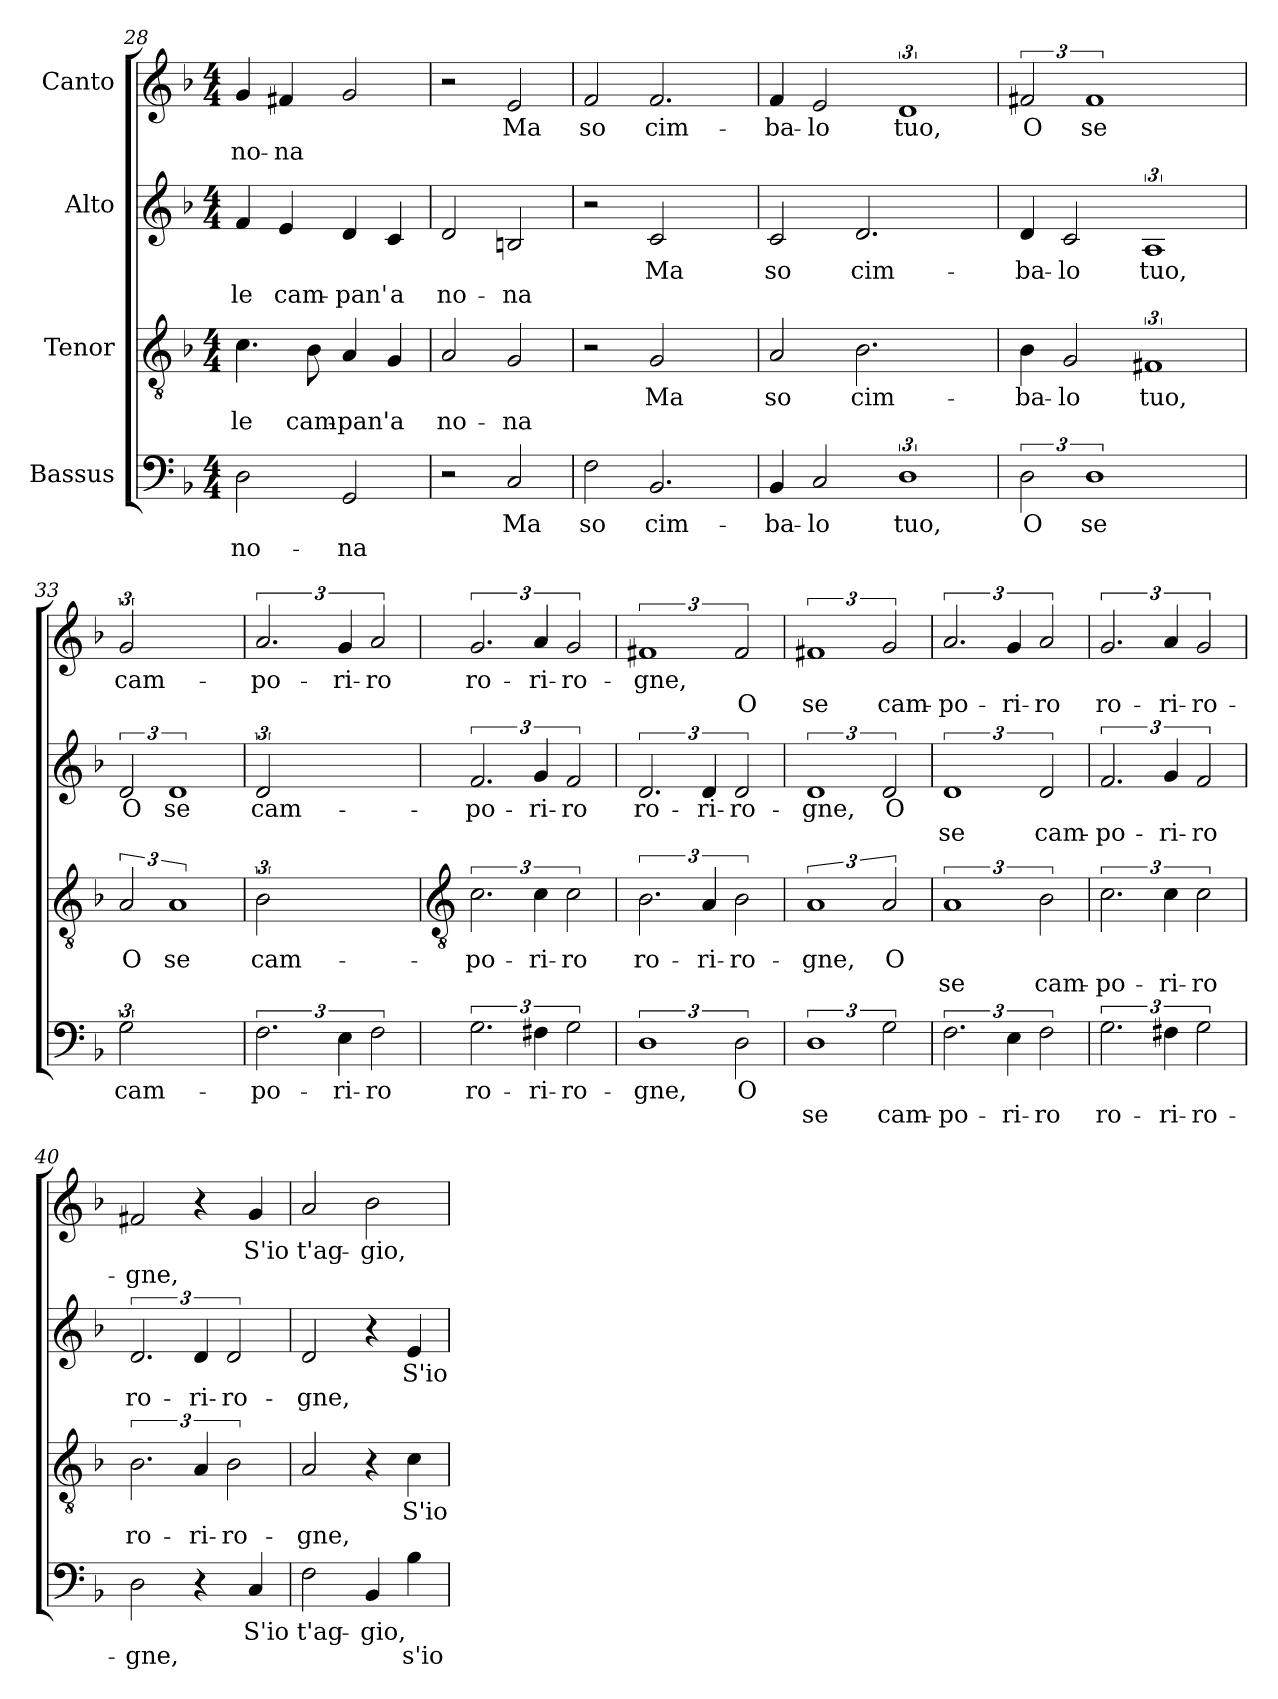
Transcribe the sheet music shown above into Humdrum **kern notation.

**kern	**text	**text	**kern	**text	**text	**kern	**text	**text	**kern	**text	**text
*part4	*part4	*part4	*part3	*part3	*part3	*part2	*part2	*part2	*part1	*part1	*part1
*staff4	*staff4	*staff4	*staff3	*staff3	*staff3	*staff2	*staff2	*staff2	*staff1	*staff1	*staff1
*I"Bassus	*	*	*I"Tenor	*	*	*I"Alto	*	*	*I"Canto	*	*
!!LO:LB:g=z
*clefF4	*	*	*clefGv2	*	*	*clefG2	*	*	*clefG2	*	*
*k[b-]	*	*	*k[b-]	*	*	*k[b-]	*	*	*k[b-]	*	*
*F:	*	*	*F:	*	*	*F:	*	*	*F:	*	*
*M4/4	*	*	*M4/4	*	*	*M4/4	*	*	*M4/4	*	*
=28	=28	=28	=28	=28	=28	=28	=28	=28	=28	=28	=28
!	!	!LO:LY:b	!	!	!LO:LY:b	!	!	!LO:LY:b	!	!	!LO:LY:b
2D	.	no-	4.c	.	le	4f	.	le	4g	.	no-
!	!	!	!	!	!	!	!	!LO:LY:b	!	!	!LO:LY:b
.	.	.	.	.	.	4e	.	cam-	4f#X	.	-na
!	!	!	!	!	!LO:LY:b	!	!	!	!	!	!
.	.	.	8B-	.	cam-	.	.	.	.	.	.
!	!	!LO:LY:b	!	!	!LO:LY:b	!	!	!LO:LY:b	!	!	!
2GG	.	-na	4A	.	-pan'	4d	.	-pan'	2g	.	.
!	!	!	!	!	!LO:LY:b	!	!	!LO:LY:b	!	!	!
.	.	.	4G	.	a	4c	.	a	.	.	.
=29	=29	=29	=29	=29	=29	=29	=29	=29	=29	=29	=29
!	!	!	!	!	!LO:LY:b	!	!	!LO:LY:b	!	!	!
2r	.	.	2A	.	no-	2d	.	no-	2r	.	.
!	!LO:LY:b	!	!	!	!LO:LY:b	!	!	!LO:LY:b	!	!LO:LY:b	!
2C	Ma	.	2G	.	-na	2Bn	.	-na	2e	Ma	.
=30	=30	=30	=30	=30	=30	=30	=30	=30	=30	=30	=30
!	!LO:LY:b	!	!	!	!	!	!	!	!	!LO:LY:b	!
2F	so	.	2r	.	.	2r	.	.	2f	so	.
!	!LO:LY:b	!	!	!LO:LY:b	!	!	!LO:LY:b	!	!	!LO:LY:b	!
2.BB-	cim-	.	2G	Ma	.	2c	Ma	.	2.f	cim-	.
.	.	.	4ryy	.	.	4ryy	.	.	.	.	.
=31	=31	=31	=31	=31	=31	=31	=31	=31	=31	=31	=31
!	!LO:LY:b	!	!	!LO:LY:b	!	!	!LO:LY:b	!	!	!LO:LY:b	!
4BB-	-ba-	.	2A	so	.	2c	so	.	4f	-ba-	.
!	!LO:LY:b	!	!	!	!	!	!	!	!	!LO:LY:b	!
2C	-lo	.	.	.	.	.	.	.	2e	-lo	.
!	!	!	!	!LO:LY:b	!	!	!LO:LY:b	!	!	!	!
.	.	.	2.B-	cim-	.	2.d	cim-	.	.	.	.
!	!LO:LY:b	!	!	!	!	!	!	!	!	!LO:LY:b	!
3%2D	tuo,	.	.	.	.	.	.	.	3%2d	tuo,	.
.	.	.	6ryy	.	.	6ryy	.	.	.	.	.
=32	=32	=32	=32	=32	=32	=32	=32	=32	=32	=32	=32
!	!LO:LY:b	!	!	!LO:LY:b	!	!	!LO:LY:b	!	!	!LO:LY:b	!
3D	O	.	4B-	-ba-	.	4d	-ba-	.	3f#X	O	.
!	!	!	!	!LO:LY:b	!	!	!LO:LY:b	!	!	!	!
.	.	.	2G	-lo	.	2c	-lo	.	.	.	.
!	!LO:LY:b	!	!	!	!	!	!	!	!	!LO:LY:b	!
3%2D	se	.	.	.	.	.	.	.	3%2f#	se	.
!	!	!	!	!LO:LY:b	!	!	!LO:LY:b	!	!	!	!
.	.	.	3%2F#X	tuo,	.	3%2A	tuo,	.	.	.	.
12%5ryy	.	.	.	.	.	.	.	.	12%5ryy	.	.
=33	=33	=33	=33	=33	=33	=33	=33	=33	=33	=33	=33
!	!LO:LY:b	!	!	!LO:LY:b	!	!	!LO:LY:b	!	!	!LO:LY:b	!
3G	cam-	.	3A	O	.	3d	O	.	3g	cam-	.
!	!	!	!	!LO:LY:b	!	!	!LO:LY:b	!	!	!	!
3%2ryy	.	.	3%2A	se	.	3%2d	se	.	3%2ryy	.	.
!!LO:LB:g=z
=34	=34	=34	=34	=34	=34	=34	=34	=34	=34	=34	=34
!	!LO:LY:b	!	!	!LO:LY:b	!	!	!LO:LY:b	!	!	!LO:LY:b	!
3.F	-po-	.	3B-	cam-	.	3d	cam-	.	3.a	-po-	.
.	.	.	3%2ryy	.	.	3%2ryy	.	.	.	.	.
!	!LO:LY:b	!	!	!	!	!	!	!	!	!LO:LY:b	!
6E	-ri-	.	.	.	.	.	.	.	6g	-ri-	.
!	!LO:LY:b	!	!	!	!	!	!	!	!	!LO:LY:b	!
3F	-ro	.	.	.	.	.	.	.	3a	-ro	.
!!LO:LB:g=z
=35	=35	=35	=35	=35	=35	=35	=35	=35	=35	=35	=35
*	*	*	*clefGv2	*	*	*	*	*	*	*	*
!	!LO:LY:b	!	!	!LO:LY:b	!	!	!LO:LY:b	!	!	!LO:LY:b	!
3.G	ro-	.	3.c	-po-	.	3.f	-po-	.	3.g	ro-	.
!	!LO:LY:b	!	!	!LO:LY:b	!	!	!LO:LY:b	!	!	!LO:LY:b	!
6F#X	-ri-	.	6c	-ri-	.	6g	-ri-	.	6a	-ri-	.
!	!LO:LY:b	!	!	!LO:LY:b	!	!	!LO:LY:b	!	!	!LO:LY:b	!
3G	-ro-	.	3c	-ro	.	3f	-ro	.	3g	-ro-	.
=36	=36	=36	=36	=36	=36	=36	=36	=36	=36	=36	=36
!	!LO:LY:b	!	!	!LO:LY:b	!	!	!LO:LY:b	!	!	!LO:LY:b	!
3%2D	-gne,	.	3.B-	ro-	.	3.d	ro-	.	3%2f#X	-gne,	.
!	!	!	!	!LO:LY:b	!	!	!LO:LY:b	!	!	!	!
.	.	.	6A	-ri-	.	6d	-ri-	.	.	.	.
!	!LO:LY:b	!	!	!LO:LY:b	!	!	!LO:LY:b	!	!	!	!LO:LY:b
3D	O	.	3B-	-ro-	.	3d	-ro-	.	3f#	.	O
=37	=37	=37	=37	=37	=37	=37	=37	=37	=37	=37	=37
!	!	!LO:LY:b	!	!LO:LY:b	!	!	!LO:LY:b	!	!	!	!LO:LY:b
3%2D	.	se	3%2A	-gne,	.	3%2d	-gne,	.	3%2f#	.	se
!	!	!LO:LY:b	!	!LO:LY:b	!	!	!LO:LY:b	!	!	!	!LO:LY:b
3G	.	cam-	3A	O	.	3d	O	.	3g	.	cam-
=38	=38	=38	=38	=38	=38	=38	=38	=38	=38	=38	=38
!	!	!LO:LY:b	!	!	!LO:LY:b	!	!	!LO:LY:b	!	!	!LO:LY:b
3.F	.	-po-	3%2A	.	se	3%2d	.	se	3.a	.	-po-
!	!	!LO:LY:b	!	!	!	!	!	!	!	!	!LO:LY:b
6E	.	-ri-	.	.	.	.	.	.	6g	.	-ri-
!	!	!LO:LY:b	!	!	!LO:LY:b	!	!	!LO:LY:b	!	!	!LO:LY:b
3F	.	-ro	3B-	.	cam-	3d	.	cam-	3a	.	-ro
=39	=39	=39	=39	=39	=39	=39	=39	=39	=39	=39	=39
!	!	!LO:LY:b	!	!	!LO:LY:b	!	!	!LO:LY:b	!	!	!LO:LY:b
3.G	.	ro-	3.c	.	-po-	3.f	.	-po-	3.g	.	ro-
!	!	!LO:LY:b	!	!	!LO:LY:b	!	!	!LO:LY:b	!	!	!LO:LY:b
6F#X	.	-ri-	6c	.	-ri-	6g	.	-ri-	6a	.	-ri-
!	!	!LO:LY:b	!	!	!LO:LY:b	!	!	!LO:LY:b	!	!	!LO:LY:b
3G	.	-ro-	3c	.	-ro	3f	.	-ro	3g	.	-ro-
=40	=40	=40	=40	=40	=40	=40	=40	=40	=40	=40	=40
!	!	!LO:LY:b	!	!	!LO:LY:b	!	!	!LO:LY:b	!	!	!LO:LY:b
2D	.	-gne,	3.B-	.	ro-	3.d	.	ro-	2f#X	.	-gne,
!	!	!	!	!	!LO:LY:b	!	!	!LO:LY:b	!	!	!
4r	.	.	6A	.	-ri-	6d	.	-ri-	4r	.	.
!	!	!	!	!	!LO:LY:b	!	!	!LO:LY:b	!	!	!
.	.	.	3B-	.	-ro-	3d	.	-ro-	.	.	.
!	!LO:LY:b	!	!	!	!	!	!	!	!	!LO:LY:b	!
4C	S'io	.	.	.	.	.	.	.	4g	S'io	.
!!LO:LB:g=z
=41	=41	=41	=41	=41	=41	=41	=41	=41	=41	=41	=41
!	!LO:LY:b	!	!	!	!LO:LY:b	!	!	!LO:LY:b	!	!LO:LY:b	!
2F	t'ag-	.	2A	.	-gne,	2d	.	-gne,	2a	t'ag-	.
!	!LO:LY:b	!	!	!	!	!	!	!	!	!LO:LY:b	!
4BB-	-gio,	.	4r	.	.	4r	.	.	2b-	-gio,	.
!	!	!LO:LY:b	!	!LO:LY:b	!	!	!LO:LY:b	!	!	!	!
4B-	.	s'io	4c	S'io	.	4e	S'io	.	.	.	.
=	=	=	=	=	=	=	=	=	=	=	=
*-	*-	*-	*-	*-	*-	*-	*-	*-	*-	*-	*-
